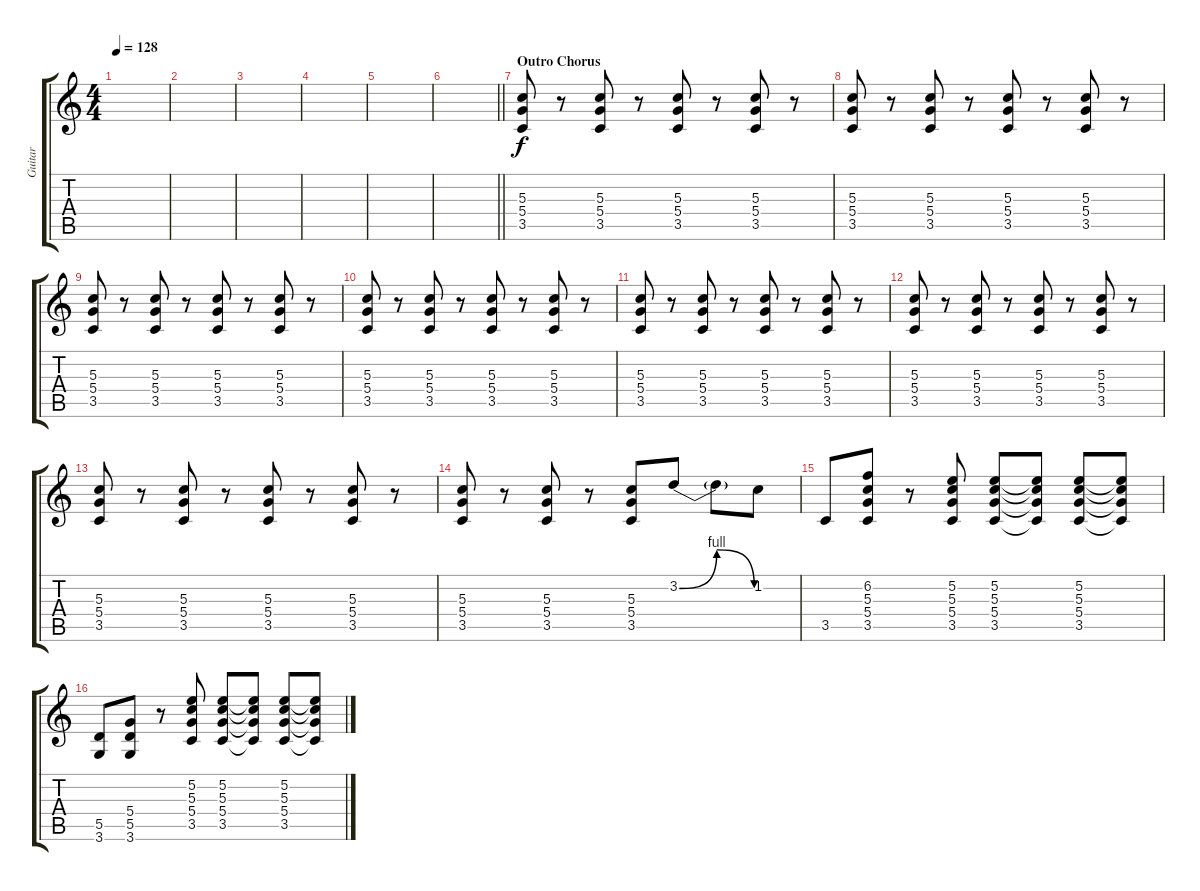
\track ("Guitar" "Guitar") {instrument overdrivenguitar}
\staff {score tabs}
\tuning (E4 B3 G3 D3 A2 E2) {hide}
\ts (4 4)
\tempo 128
\clef g2
\ks c
|
|
|
|
|
\barLineRight lightlight
|
\section ("" "Outro Chorus")
(5.3 5.4 3.5).8 r.8 (5.3 5.4 3.5).8 r.8 (5.3 5.4 3.5).8 r.8 (5.3 5.4 3.5).8 r.8 |
(5.3 5.4 3.5).8 r.8 (5.3 5.4 3.5).8 r.8 (5.3 5.4 3.5).8 r.8 (5.3 5.4 3.5).8 r.8 |
(5.3 5.4 3.5).8 r.8 (5.3 5.4 3.5).8 r.8 (5.3 5.4 3.5).8 r.8 (5.3 5.4 3.5).8 r.8 |
(5.3 5.4 3.5).8 r.8 (5.3 5.4 3.5).8 r.8 (5.3 5.4 3.5).8 r.8 (5.3 5.4 3.5).8 r.8 |
(5.3 5.4 3.5).8 r.8 (5.3 5.4 3.5).8 r.8 (5.3 5.4 3.5).8 r.8 (5.3 5.4 3.5).8 r.8 |
(5.3 5.4 3.5).8 r.8 (5.3 5.4 3.5).8 r.8 (5.3 5.4 3.5).8 r.8 (5.3 5.4 3.5).8 r.8 |
(5.3 5.4 3.5).8 r.8 (5.3 5.4 3.5).8 r.8 (5.3 5.4 3.5).8 r.8 (5.3 5.4 3.5).8 r.8 |
(5.3 5.4 3.5).8 r.8 (5.3 5.4 3.5).8 r.8 (5.3 5.4 3.5).8 3.2{be (bendrelease 0 0 15 4 15 4 60 0)}.8 3.2{t}.8 1.2.8 |
3.5.8 (6.2 5.3 5.4 3.5).8 r.8 (5.2 5.3 5.4 3.5).8 (5.2 5.3 5.4 3.5).8 (5.2{t} 5.3{t} 5.4{t} 3.5{t}).8 (5.2 5.3 5.4 3.5).8 (5.2{t} 5.3{t} 5.4{t} 3.5{t}).8 |
(5.5 3.6).8 (5.4 5.5 3.6).8 r.8 (5.2 5.3 5.4 3.5).8 (5.2 5.3 5.4 3.5).8 (5.2{t} 5.3{t} 5.4{t} 3.5{t}).8 (5.2 5.3 5.4 3.5).8 (5.2{t} 5.3{t} 5.4{t} 3.5{t}).8
